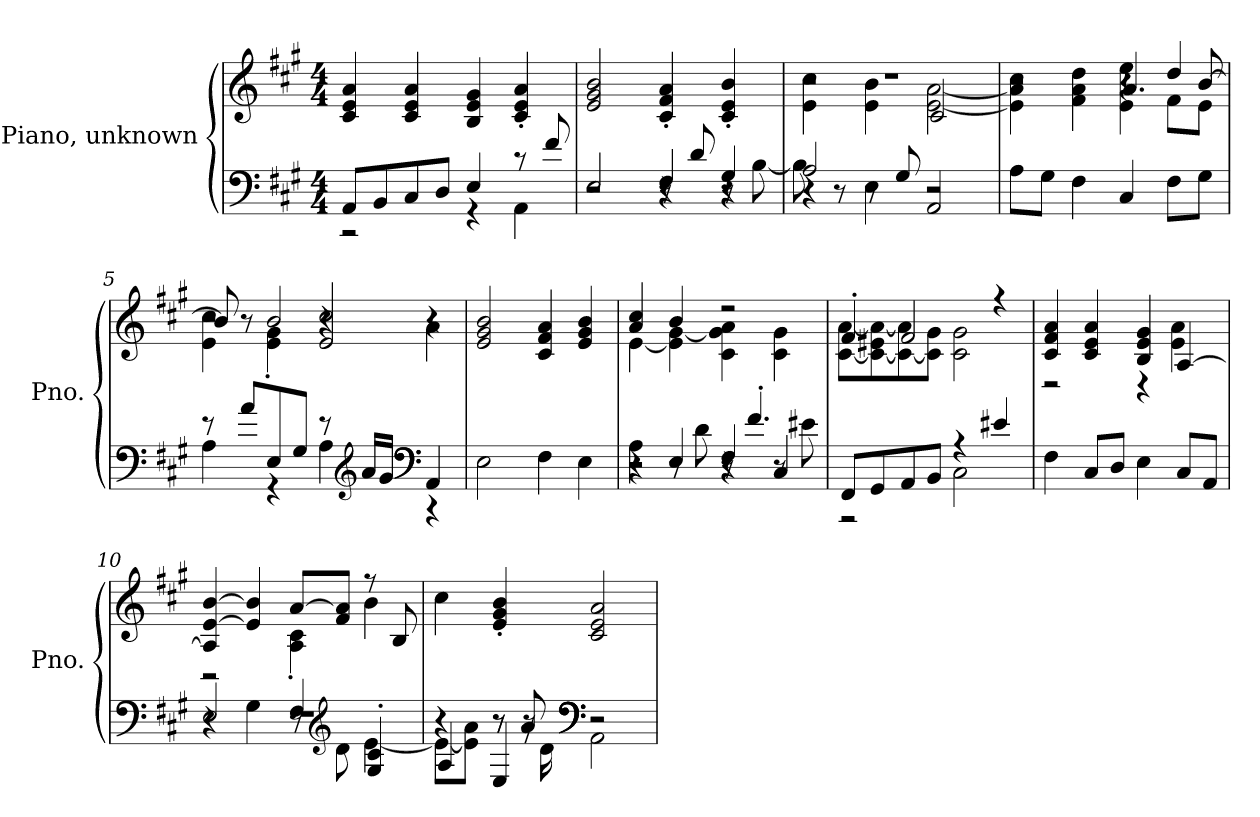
**kern	**kern
*part1	*part1
*staff2	*staff1
*I"Piano, unknown	*
*I'Pno.	*
*clefF4	*clefG2
*k[f#c#g#]	*k[f#c#g#]
*M4/4	*M4/4
*MM120	*MM120
=1	=1
*^	*
8AA/L	2r	4c#/ 4e/ 4a/
8BB/	.	.
8C#/	.	4c#/ 4e/ 4a/
8D/J	.	.
4E/	4r	4B/ 4e/ 4g#/
8r	4AA\	4c#/' 4e/' 4a/'
8f#/	.	.
=2	=2	=2
*	*^	*
2r	2r	2E/	2e/ 2g#/ 2b/
4F#/	4r	8r	4c#/' 4f#/' 4a/'
.	.	8d/	.
4G#/	8r	4r	4c#/' 4e/' 4b/'
.	[8B\	.	.
=3	=3	=3	=3
*	*	*	*^
*	*	*	*	*^
2A/	8B\]	4r	1r	4e\ 4cc#\	2r
.	8r	.	.	.	.
.	4E\	8r	.	4e\ 4b\	.
.	.	8G#/	.	.	.
2r	2r	2AA/	.	[2e\ [2a\	2c#/
*v	*v	*v	*	*	*
=4	=4	=4	=4
8A\L	2r	4e\] 4a\] 4cc#\	2r
8G#\J	.	.	.
4F#\	.	4f#\ 4a\ 4dd\	.
4C#/	4r	4e\ 4ee\	4.a/
8F#\L	4dd/	8f#\L	.
8G#\J	.	8e\J	[8b/
!!LO:LB:g=z	!!	!!
=5	=5	=5	=5
*^	*	*	*
8r	4A\	2r	4e\ 4cc#\	8b/]
8a/L	.	.	.	8r
8E/	4r	.	4e\' 4g#\'	2b/
8G#/J	.	.	.	.
8r	4A\	2e/ 2cc#/	4r	.
*clefG2	*	*	*	*
16a/LL	.	.	.	.
16g#/JJ	.	.	.	.
*clefF4	*	*	*	*
4AA/	4r	.	4a\	4r
*v	*v	*	*	*
*	*v	*v	*v
=6	=6
2E\	2e/ 2g#/ 2b/
4F#\	4c#/ 4f#/ 4a/
4E\	4e/ 4g#/ 4b/
=7	=7
*^	*^
*	*^	*	*
2r	4A\	4r	4a/ 4cc#/	[4e\
.	8r	4E/	4b/	4e\] [4g#\
.	8d\	.	.	.
8r	4r	4F#/	2r	4c#\ 4g#\] 4a\
4.f#'/	.	.	.	.
.	8r	4C#/	.	4c#\ 4g#\
.	8e#X\	.	.	.
*	*v	*v	*	*
=8	=8	=8	=8
8FF#/L	2r	4f#'/	[8c#\ [8a\L
8GG#/	.	.	8c#\_ 8e#X\ 8a\_
8AA/	.	2f#/	8c#\_ 8a\]
8BB/J	.	.	8c#\] 8g#\J
4r	2C#\	.	2c#\ 2g#\
4e#X/	.	4r	.
*v	*v	*	*
!!LO:LB:g=z	!!
=9	=9	=9
4F#\	4c#/ 4f#/ 4a/	2r
8C#/L	4c#/ 4e/ 4a/	.
8D/J	.	.
4E\	4B/ 4e/ 4g#/	4r
8C#/L	[4A/	4e\ 4a\
8AA/J	.	.
=10	=10	=10
*^	*	*
*	*^	*	*
1r	4r	2E/	4A/] [4e/ [4b/	2r
.	4G#\	.	4e/] 4b/]	.
.	8r	4F#/	[8a/L	4A\' 4c#\'
*clefG2	*	*	*	*
.	8d\	.	8f#/ 8a/]J	.
.	[4e\	4G#/' 4c#/'	8r	4b\
.	.	.	8B/	.
*	*	*	*v	*v
=11	=11	=11	=11
4r	8e\L_	4A/	4cc#\
.	8e\] 8a\J	.	.
8r	8r	4E/	4e/' 4g#/' 4b/'
8a/	16r	.	.
.	16d\	.	.
*clefF4	*	*	*
2r	2AA\	2r	2c#/ 2e/ 2a/
*v	*v	*v	*
=	=
*-	*-
